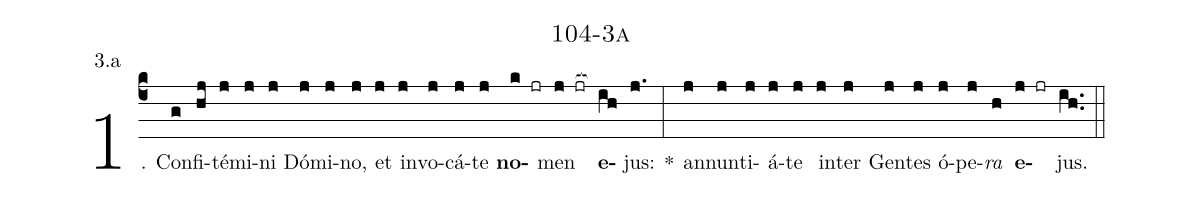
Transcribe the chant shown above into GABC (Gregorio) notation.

name: 104-3a;
annotation: 3.a;
%%
(c4)1. Con(g)fi(hj)té(j)mi(j)ni(j) Dó(j)mi(j)no,(j) et(j) in(j)vo(j)cá(j)te(j) <b>no</b>(k jr)men(j jr[ocb:1{]) <b>e</b>(ih[ocb:0}])jus:(j.) *(:) an(j)nun(j)ti(j)á(j)te(j) in(j)ter(j) Gen(j)tes(j) ó(j)pe(j)<i>ra</i>(h) <b>e</b>(j jr)jus.(ih..) (::)
